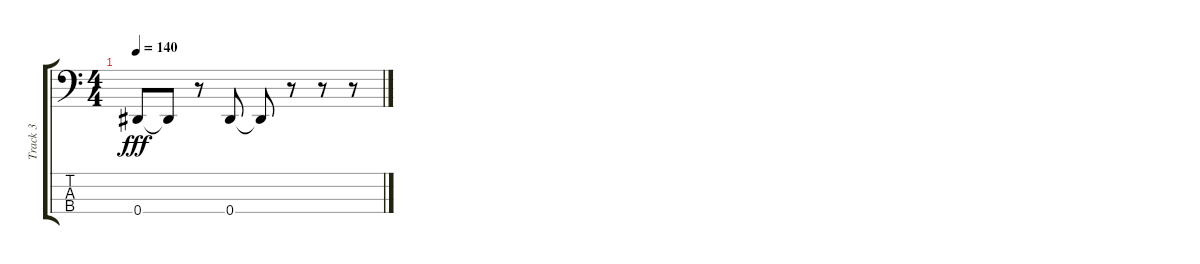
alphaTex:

\track ("Track 3" "Track 3") {instrument electricbassfinger}
\staff {score tabs}
\tuning (Gb2 Db2 Ab1 Eb1) {hide}
\ts (4 4)
\tempo 140
\clef f4
\ks c
0.4.8{dy fff} 0.4{t}.8 r.8 0.4.8 0.4{t}.8 r.8 r.8 r.8
